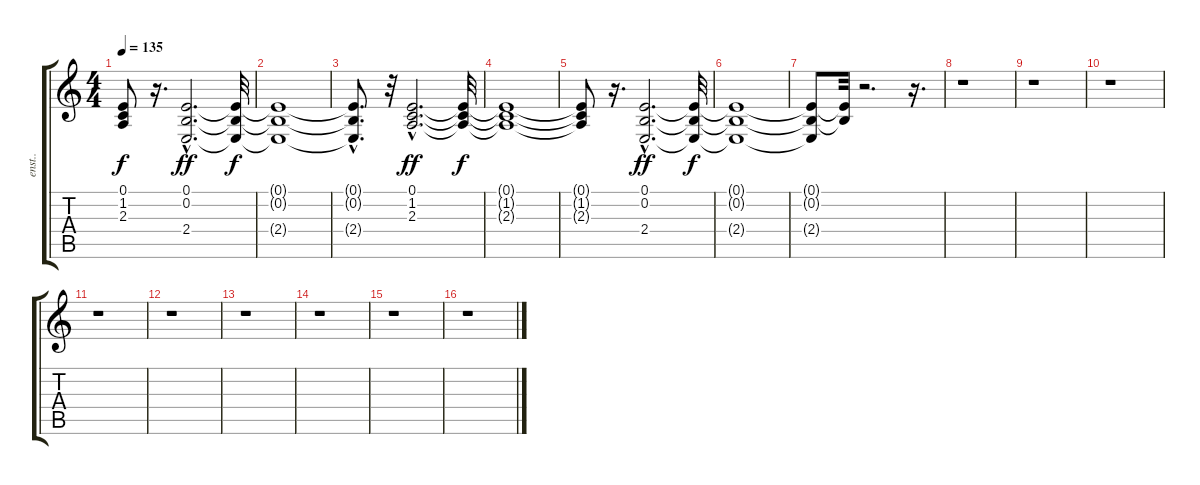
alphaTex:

\track ("enst.." "enst..") {instrument pad5bowed}
\staff {score tabs}
\tuning (E4 B3 G3 D3 A2 E2) {hide}
\ts (4 4)
\tempo 135
\clef g2
\ks c
(0.1{t} 1.2{t} 2.3{t}).8{dy f} r.16{d} (0.1{hac} 0.2{hac} 2.4{hac}).2{d dy ff} (0.1{t} 0.2{t} 2.4{t}).32{dy f} |
(0.1{t} 0.2{t} 2.4{t}).1 |
(0.1{t} 0.2{t} 2.4{hac t}).8{d} r.32 (0.1{hac} 1.2{hac} 2.3{hac}).2{d dy ff} (0.1{t} 1.2{t} 2.3{t}).32{dy f} |
(0.1{t} 1.2{t} 2.3{t}).1 |
(0.1{t} 1.2{t} 2.3{t}).8 r.16{d} (0.1{hac} 0.2{hac} 2.4{hac}).2{d dy ff} (0.1{t} 0.2{t} 2.4{t}).32{dy f} |
(0.1{t} 0.2{t} 2.4{t}).1 |
(0.1{t} 0.2{t} 2.4{t}).8 (0.1{t} 0.2{t}).32 r.2{d} r.16{d} |
r.1 |
r.1 |
r.1 |
r.1 |
r.1 |
r.1 |
r.1 |
r.1 |
r.1
